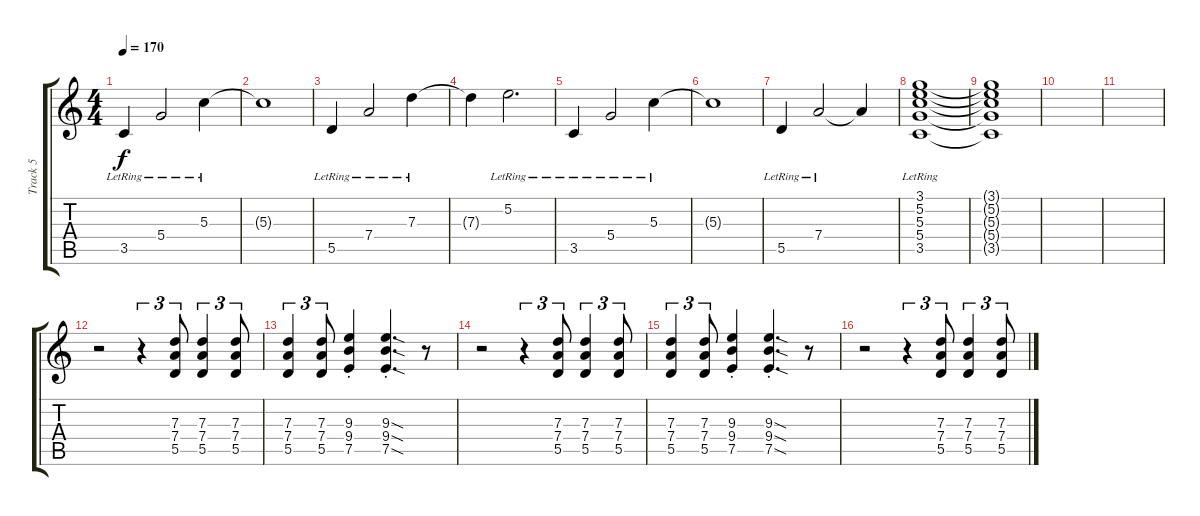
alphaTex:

\track ("Track 5" "Track 5") {instrument overdrivenguitar}
\staff {score tabs}
\tuning (E4 B3 G3 D3 A2 E2) {hide}
\ts (4 4)
\tempo 170
\clef g2
\ks c
3.5{lr}.4{dy f volume 12 balance 16 instrument electricguitarclean} 5.4{lr}.2 5.3{lr}.4 |
5.3{t}.1 |
5.5{lr}.4 7.4{lr}.2 7.3{lr}.4 |
7.3{t}.4 5.2{lr}.2{d} |
3.5{lr}.4 5.4{lr}.2 5.3{lr}.4 |
5.3{t}.1 |
5.5{lr}.4 7.4{lr}.2 7.4{t}.4 |
(3.1 5.2 5.3{lr} 5.4{lr} 3.5{lr}).1 |
(3.1{t} 5.2{t} 5.3{t} 5.4{t} 3.5{t}).1 |
|
|
r.2{instrument overdrivenguitar} r.4{tu (3 2)} (7.3 7.4 5.5).8{tu (3 2)} (7.3 7.4 5.5).4{tu (3 2)} (7.3 7.4 5.5).8{tu (3 2)} |
(7.3 7.4 5.5).4{tu (3 2)} (7.3 7.4 5.5).8{tu (3 2)} (9.3{st} 9.4{st} 7.5{st}).4 (9.3{sod st} 9.4{sod st} 7.5{sod st}).4{d} r.8 |
r.2 r.4{tu (3 2)} (7.3 7.4 5.5).8{tu (3 2)} (7.3 7.4 5.5).4{tu (3 2)} (7.3 7.4 5.5).8{tu (3 2)} |
(7.3 7.4 5.5).4{tu (3 2)} (7.3 7.4 5.5).8{tu (3 2)} (9.3{st} 9.4{st} 7.5{st}).4 (9.3{sod st} 9.4{sod st} 7.5{sod st}).4{d} r.8 |
r.2 r.4{tu (3 2)} (7.3 7.4 5.5).8{tu (3 2)} (7.3 7.4 5.5).4{tu (3 2)} (7.3 7.4 5.5).8{tu (3 2)}
